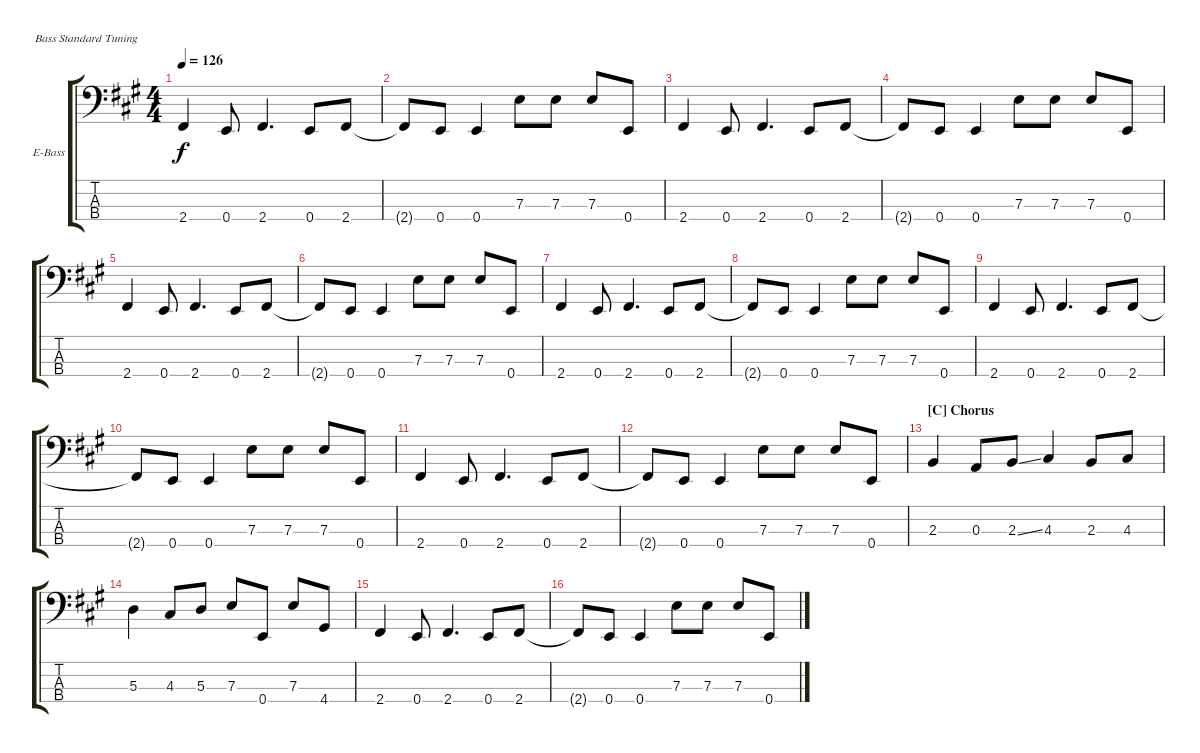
\defaultSystemsLayout 4
\bracketExtendMode groupsimilarinstruments
\firstSystemTrackNameOrientation horizontal
\otherSystemsTrackNameOrientation horizontal
\track ("Electric Bass" "E-Bass") {instrument electricbassfinger}
\staff {score tabs}
\tuning (G2 D2 A1 E1)
\ts (4 4)
\tempo 126
\clef f4
\scale
1.07062
\ks a
2.4.4{dy f} 0.4.8 2.4.4{d} 0.4.8 2.4.8 |
\scale
0.929382 2.4{t}.8 0.4.8 0.4.4 7.3.8 7.3.8 7.3.8 0.4.8 |
\scale
1.07062 2.4.4 0.4.8 2.4.4{d} 0.4.8 2.4.8 |
\scale
0.929382 2.4{t}.8 0.4.8 0.4.4 7.3.8 7.3.8 7.3.8 0.4.8 |
\scale
1.07062 2.4.4 0.4.8 2.4.4{d} 0.4.8 2.4.8 |
\scale
0.929382 2.4{t}.8 0.4.8 0.4.4 7.3.8 7.3.8 7.3.8 0.4.8 |
\scale
1.07062 2.4.4 0.4.8 2.4.4{d} 0.4.8 2.4.8 |
\scale
0.929382 2.4{t}.8 0.4.8 0.4.4 7.3.8 7.3.8 7.3.8 0.4.8 |
\scale
1.07062 2.4.4 0.4.8 2.4.4{d} 0.4.8 2.4.8 |
\scale
0.929382 2.4{t}.8 0.4.8 0.4.4 7.3.8 7.3.8 7.3.8 0.4.8 |
\scale
1.07062 2.4.4 0.4.8 2.4.4{d} 0.4.8 2.4.8 |
\scale
0.929382 2.4{t}.8 0.4.8 0.4.4 7.3.8 7.3.8 7.3.8 0.4.8 |
\section ("C" "Chorus")
\scale
1.07062 2.3.4 0.3.8 2.3{ss}.8 4.3.4 2.3.8 4.3.8 |
\scale
0.929382 5.3.4 4.3.8 5.3.8 7.3.8 0.4.8 7.3.8 4.4.8 |
\scale
1.07062 2.4.4 0.4.8 2.4.4{d} 0.4.8 2.4.8 |
\scale
0.929382 2.4{t}.8 0.4.8 0.4.4 7.3.8 7.3.8 7.3.8 0.4.8
